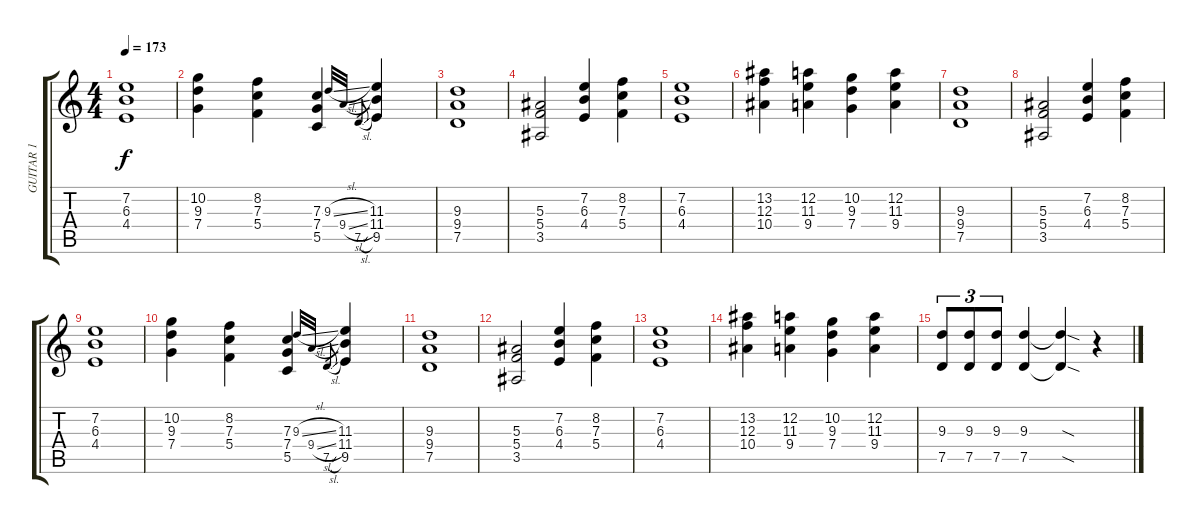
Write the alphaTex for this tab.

\track ("GUITAR 1" "GUITAR 1") {instrument overdrivenguitar}
\staff {score tabs}
\tuning (D4 A3 F3 C3 G2 D2) {hide}
\ts (4 4)
\tempo 173
\clef g2
\ks c
(7.2 6.3 4.4).1{dy f} |
(10.2 9.3 7.4).4 (8.2 7.3 5.4).4 (7.3 7.4 5.5).4 9.3{sl}.32{gr onbeat} 9.4{sl}.32{gr onbeat} 7.5{sl}.32{gr} (11.3 11.4 9.5).4 |
(9.3 9.4 7.5).1 |
(5.3 5.4 3.5).2 (7.2 6.3 4.4).4 (8.2 7.3 5.4).4 |
(7.2 6.3 4.4).1 |
(13.2 12.3 10.4).4 (12.2 11.3 9.4).4 (10.2 9.3 7.4).4 (12.2 11.3 9.4).4 |
(9.3 9.4 7.5).1 |
(5.3 5.4 3.5).2 (7.2 6.3 4.4).4 (8.2 7.3 5.4).4 |
(7.2 6.3 4.4).1 |
(10.2 9.3 7.4).4 (8.2 7.3 5.4).4 (7.3 7.4 5.5).4 9.3{sl}.32{gr onbeat} 9.4{sl}.32{gr onbeat} 7.5{sl}.32{gr} (11.3 11.4 9.5).4 |
(9.3 9.4 7.5).1 |
(5.3 5.4 3.5).2 (7.2 6.3 4.4).4 (8.2 7.3 5.4).4 |
(7.2 6.3 4.4).1 |
(13.2 12.3 10.4).4 (12.2 11.3 9.4).4 (10.2 9.3 7.4).4 (12.2 11.3 9.4).4 |
(9.3 7.5).8{tu (3 2)} (9.3 7.5).8{tu (3 2)} (9.3 7.5).8{tu (3 2)} (9.3 7.5).4 (9.3{sod t} 7.5{sod t}).4 r.4
